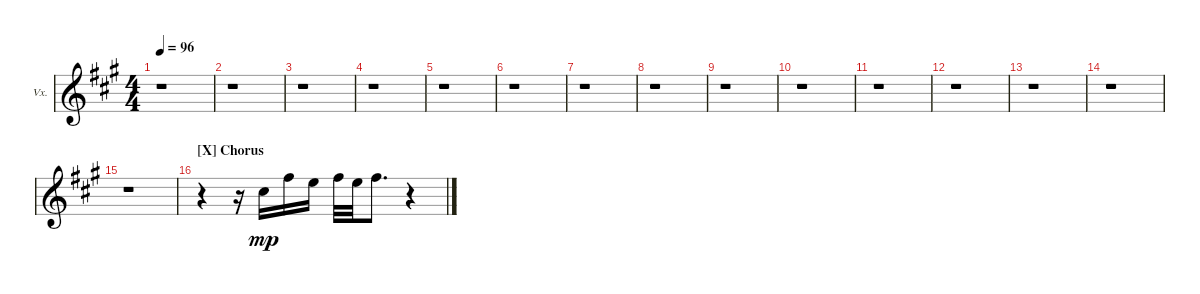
\defaultSystemsLayout 4
\bracketExtendMode groupsimilarinstruments
\firstSystemTrackNameOrientation horizontal
\otherSystemsTrackNameOrientation horizontal
\track ("Vocal" "Vx.") {instrument acousticguitarsteel}
\staff {score}
\tuning (E4 B3 G3 D3 A2 E2)
\ts (4 4)
\tempo 96
\clef g2
\ks a
r.1{dy f} |
r.1 |
r.1 |
r.1 |
r.1 |
r.1 |
r.1 |
r.1 |
r.1 |
r.1 |
r.1 |
r.1 |
r.1 |
r.1 |
r.1 |
\section ("X" "Chorus")
r.4 r.16 2.2.16{dy mp} 2.1.16 0.1.16 2.1.32 0.1.32 2.1.8{d} r.4
